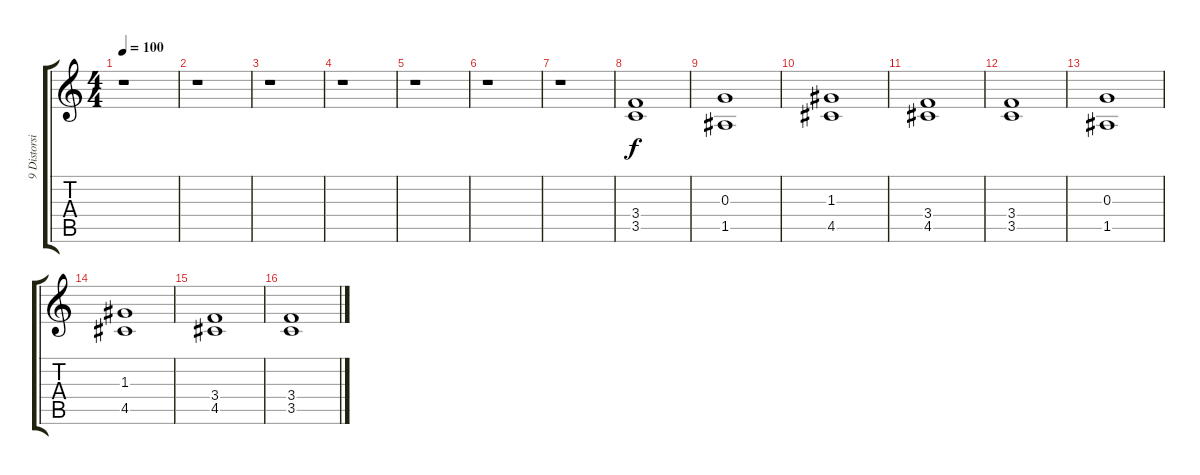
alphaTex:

\track ("9 Distorsion" "9 Distorsi") {instrument distortionguitar}
\staff {score tabs}
\tuning (E4 B3 G3 D3 A2 E2) {hide}
\ts (4 4)
\tempo 100
\clef g2
\ks c
r.1{dy f} |
r.1 |
r.1 |
r.1 |
r.1 |
r.1 |
r.1 |
(3.4 3.5).1 |
(0.3 1.5).1 |
(1.3 4.5).1 |
(3.4 4.5).1 |
(3.4 3.5).1 |
(0.3 1.5).1 |
(1.3 4.5).1 |
(3.4 4.5).1 |
(3.4 3.5).1
